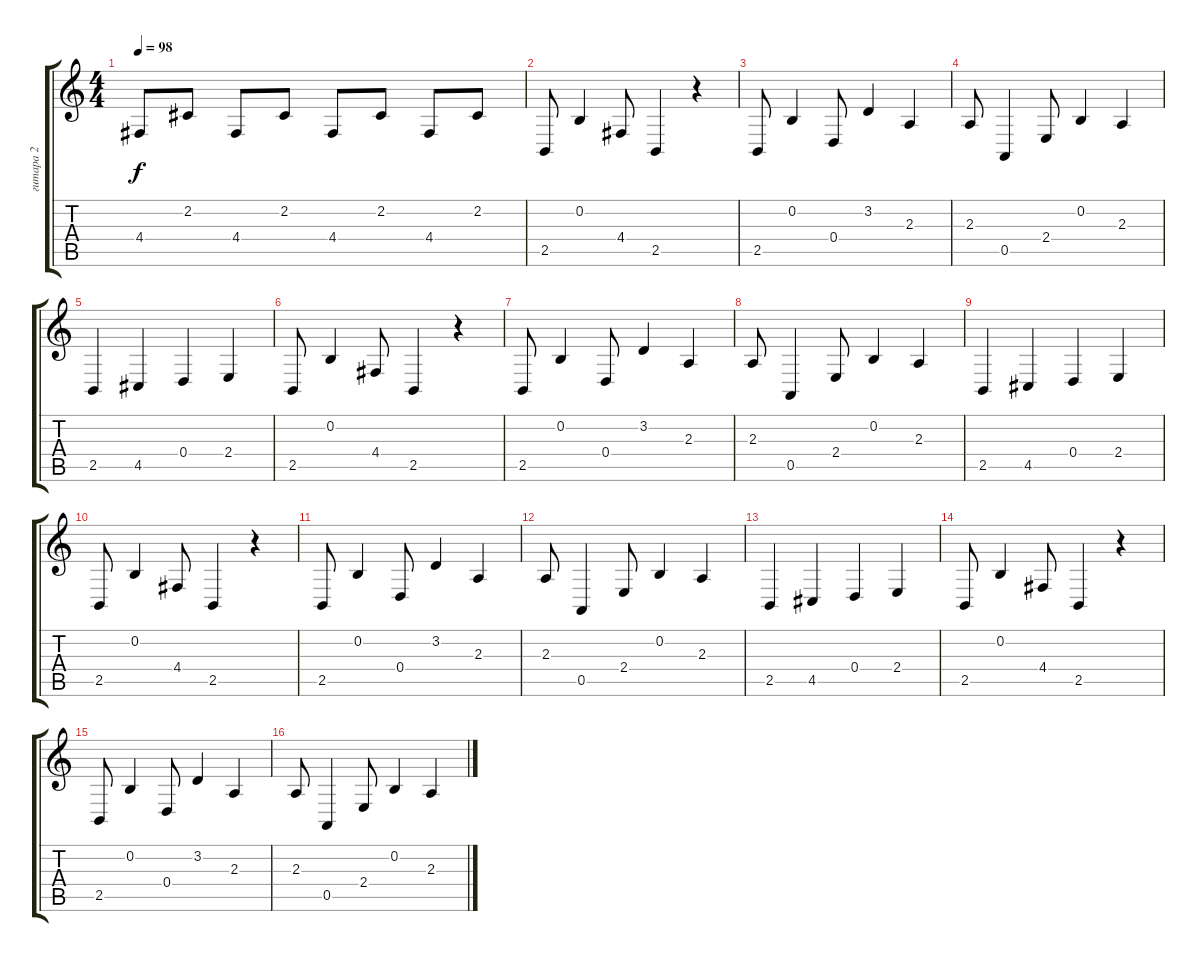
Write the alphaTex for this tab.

\track ("гитара 2" "гитара 2") {instrument acousticgrandpiano}
\staff {score tabs}
\tuning (E4 B3 G3 D3 A2 E2) {hide}
\ts (4 4)
\tempo 98
\clef g2
\ks c
4.4.8{dy f} 2.2.8 4.4.8 2.2.8 4.4.8 2.2.8 4.4.8 2.2.8 |
2.5.8 0.2.4 4.4.8 2.5.4 r.4 |
2.5.8 0.2.4 0.4.8 3.2.4 2.3.4 |
2.3.8 0.5.4 2.4.8 0.2.4 2.3.4 |
2.5.4 4.5.4 0.4.4 2.4.4 |
2.5.8 0.2.4 4.4.8 2.5.4 r.4 |
2.5.8 0.2.4 0.4.8 3.2.4 2.3.4 |
2.3.8 0.5.4 2.4.8 0.2.4 2.3.4 |
2.5.4 4.5.4 0.4.4 2.4.4 |
2.5.8 0.2.4 4.4.8 2.5.4 r.4 |
2.5.8 0.2.4 0.4.8 3.2.4 2.3.4 |
2.3.8 0.5.4 2.4.8 0.2.4 2.3.4 |
2.5.4 4.5.4 0.4.4 2.4.4 |
2.5.8 0.2.4 4.4.8 2.5.4 r.4 |
2.5.8 0.2.4 0.4.8 3.2.4 2.3.4 |
2.3.8 0.5.4 2.4.8 0.2.4 2.3.4
